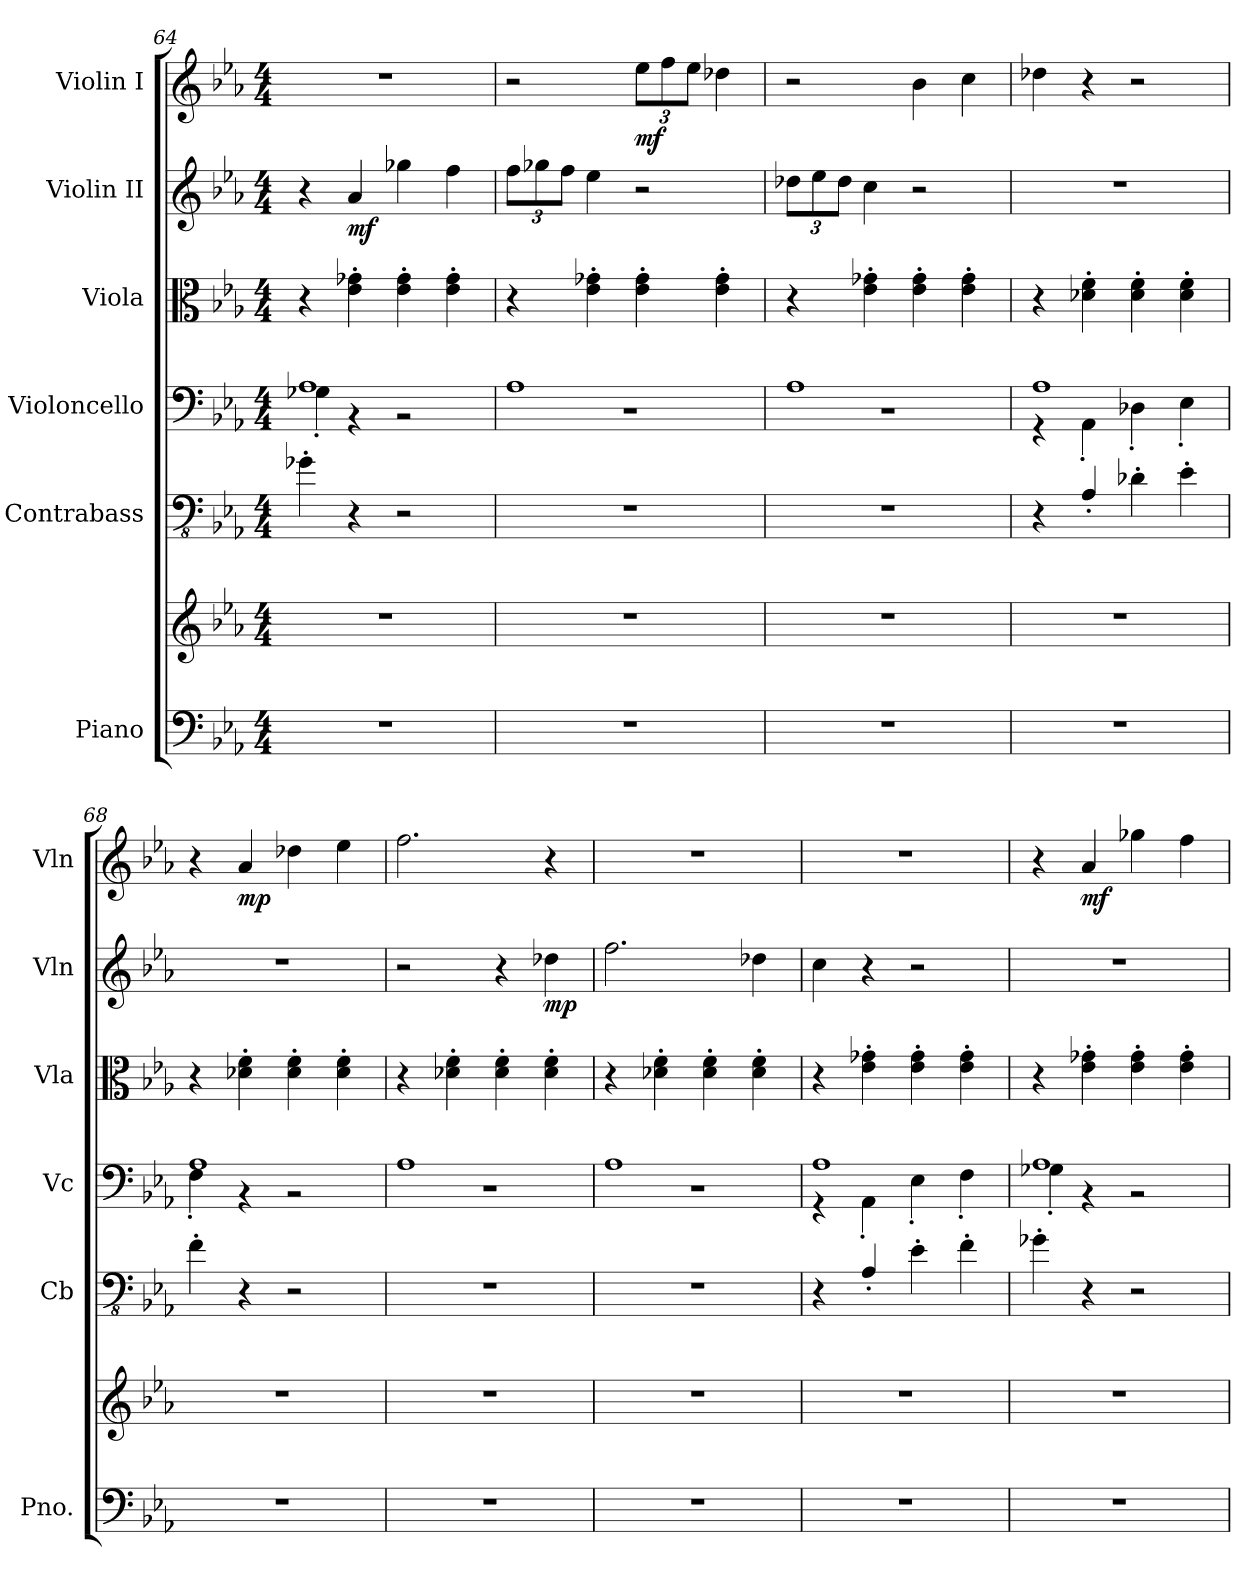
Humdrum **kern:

**kern	**kern	**kern	**kern	**kern	**kern	**dynam	**kern	**dynam
*part6	*part6	*part5	*part4	*part3	*part2	*part2	*part1	*part1
*staff7	*staff6	*staff5	*staff4	*staff3	*staff2	*staff2	*staff1	*staff1
*I"Piano	*	*I"Contrabass	*I"Violoncello	*I"Viola	*I"Violin II	*	*I"Violin I	*
*I'Pno.	*	*I'Cb	*I'Vc	*I'Vla	*I'Vln	*	*I'Vln	*
*clefF4	*clefG2	*clefFv4	*clefF4	*clefC3	*clefG2	*	*clefG2	*
*	*	*ITrd7c12	*	*	*	*	*	*
*k[b-e-a-]	*k[b-e-a-]	*k[b-e-a-]	*k[b-e-a-]	*k[b-e-a-]	*k[b-e-a-]	*	*k[b-e-a-]	*
*M4/4	*M4/4	*M4/4	*M4/4	*M4/4	*M4/4	*	*M4/4	*
=64	=64	=64	=64	=64	=64	=64	=64	=64
*	*	*	*^	*	*	*	*	*
1r	1r	4GG-X'\	1A-	4G-X'\	4r	4r	.	1r	.
!	!	!	!	!	!	!	!LO:DY:b	!	!
.	.	4r	.	4r	4e-\' 4g-X\'	4a-/	mf	.	.
.	.	2r	.	2r	4e-\' 4g-\'	4gg-X\	.	.	.
.	.	.	.	.	4e-\' 4g-\'	4ff\	.	.	.
!!LO:PB:g=z
=65	=65	=65	=65	=65	=65	=65	=65	=65	=65
*	*	*	*	*	*	*Xbrackettup	*	*	*
1r	1r	1r	1A-	1r	4r	12ff\L	.	2r	.
.	.	.	.	.	.	12gg-X\	.	.	.
.	.	.	.	.	.	12ff\J	.	.	.
.	.	.	.	.	4e-\' 4g-X\'	4ee-\	.	.	.
*	*	*	*	*	*	*	*	*Xbrackettup	*
!	!	!	!	!	!	!	!	!	!LO:DY:b
.	.	.	.	.	4e-\' 4g-\'	2r	.	12ee-\L	mf
.	.	.	.	.	.	.	.	12ff\	.
.	.	.	.	.	.	.	.	12ee-\J	.
.	.	.	.	.	4e-\' 4g-\'	.	.	4dd-X\	.
=66	=66	=66	=66	=66	=66	=66	=66	=66	=66
1r	1r	1r	1A-	1r	4r	12dd-X\L	.	2r	.
.	.	.	.	.	.	12ee-\	.	.	.
.	.	.	.	.	.	12dd-\J	.	.	.
.	.	.	.	.	4e-\' 4g-X\'	4cc\	.	.	.
.	.	.	.	.	4e-\' 4g-\'	2r	.	4b-\	.
.	.	.	.	.	4e-\' 4g-\'	.	.	4cc\	.
=67	=67	=67	=67	=67	=67	=67	=67	=67	=67
1r	1r	4r	1A-	4r	4r	1r	.	4dd-X\	.
.	.	4AAA-'/	.	4AA-'\	4d-X\' 4f\'	.	.	4r	.
.	.	4DD-X'\	.	4D-X'\	4d-\' 4f\'	.	.	2r	.
.	.	4EE-'\	.	4E-'\	4d-\' 4f\'	.	.	.	.
=68	=68	=68	=68	=68	=68	=68	=68	=68	=68
1r	1r	4FF'\	1A-	4F'\	4r	1r	.	4r	.
!	!	!	!	!	!	!	!	!	!LO:DY:b
.	.	4r	.	4r	4d-X\' 4f\'	.	.	4a-/	mp
.	.	2r	.	2r	4d-\' 4f\'	.	.	4dd-X\	.
.	.	.	.	.	4d-\' 4f\'	.	.	4ee-\	.
=69	=69	=69	=69	=69	=69	=69	=69	=69	=69
1r	1r	1r	1A-	1r	4r	2r	.	2.ff\	.
.	.	.	.	.	4d-X\' 4f\'	.	.	.	.
.	.	.	.	.	4d-\' 4f\'	4r	.	.	.
!	!	!	!	!	!	!	!LO:DY:b	!	!
.	.	.	.	.	4d-\' 4f\'	4dd-X\	mp	4r	.
=70	=70	=70	=70	=70	=70	=70	=70	=70	=70
1r	1r	1r	1A-	1r	4r	2.ff\	.	1r	.
.	.	.	.	.	4d-X\' 4f\'	.	.	.	.
.	.	.	.	.	4d-\' 4f\'	.	.	.	.
.	.	.	.	.	4d-\' 4f\'	4dd-X\	.	.	.
!!LO:PB:g=z
=71	=71	=71	=71	=71	=71	=71	=71	=71	=71
1r	1r	4r	1A-	4r	4r	4cc\	.	1r	.
.	.	4AAA-'/	.	4AA-'\	4e-\' 4g-X\'	4r	.	.	.
.	.	4EE-'\	.	4E-'\	4e-\' 4g-\'	2r	.	.	.
.	.	4FF'\	.	4F'\	4e-\' 4g-\'	.	.	.	.
=72	=72	=72	=72	=72	=72	=72	=72	=72	=72
1r	1r	4GG-X'\	1A-	4G-X'\	4r	1r	.	4r	.
!	!	!	!	!	!	!	!	!	!LO:DY:b
.	.	4r	.	4r	4e-\' 4g-X\'	.	.	4a-/	mf
.	.	2r	.	2r	4e-\' 4g-\'	.	.	4gg-X\	.
.	.	.	.	.	4e-\' 4g-\'	.	.	4ff\	.
*	*	*	*v	*v	*	*	*	*	*
=	=	=	=	=	=	=	=	=
*-	*-	*-	*-	*-	*-	*-	*-	*-
